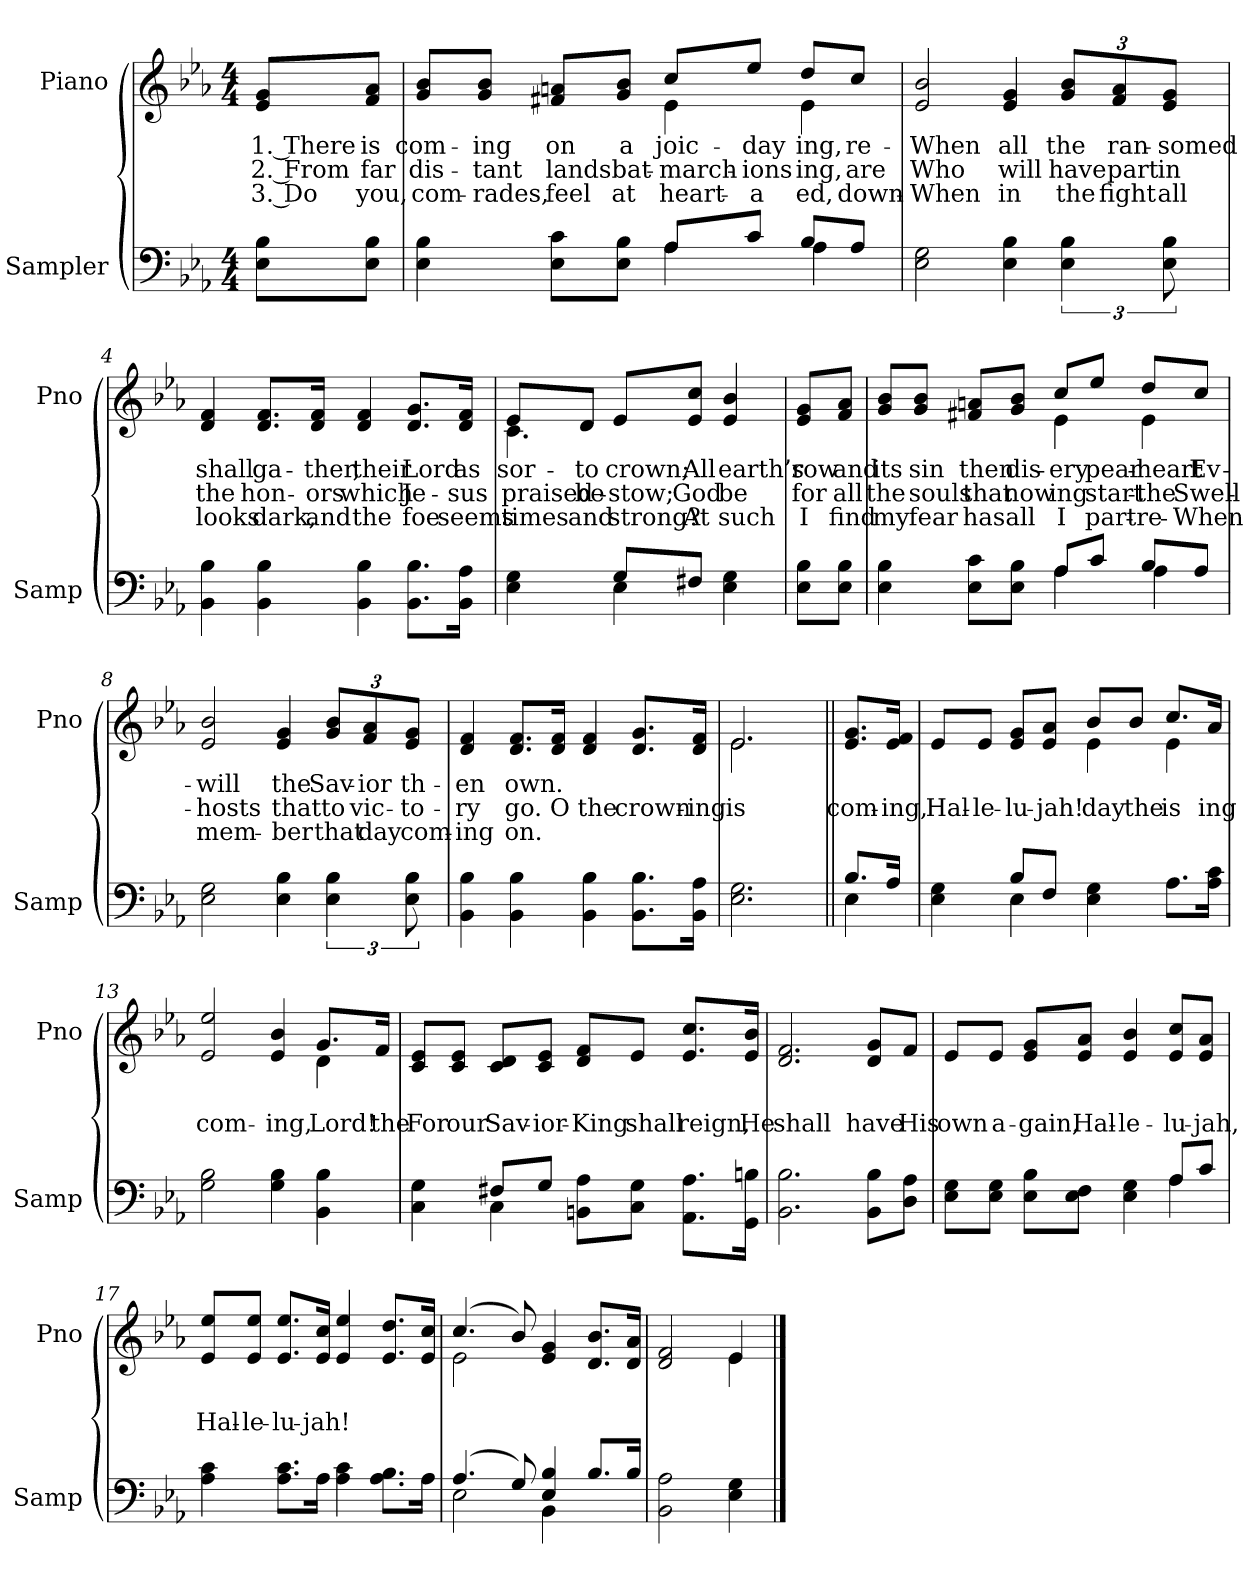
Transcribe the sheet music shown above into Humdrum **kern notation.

**kern	**kern	**text	**text	**text
*part2	*part1	*part1	*part1	*part1
*staff2	*staff1	*staff1	*staff1	*staff1
*I"Sampler	*I"Piano	*	*	*
*I'Samp	*I'Pno	*	*	*
*clefF4	*clefG2	*	*	*
*k[b-e-a-]	*k[b-e-a-]	*	*	*
*E-:	*E-:	*	*	*
*M4/4	*M4/4	*	*	*
=1	=1	=1	=1	=1
8E-\ 8B-\L	8e-/ 8g/L	1. There	2. From	3. Do
8E-\ 8B-\J	8f/ 8a-/J	is	far	you,
=2	=2	=2	=2	=2
*^	*^	*	*	*
4E- 4B-	2ryy	8g/ 8b-/L	2ryy	com-	dis-	com-
.	.	8g/ 8b-/J	.	-ing	-tant	-rades,
8E-\ 8c\L	.	8f#X/ 8an/L	.	on	lands	feel
8E-\ 8B-\J	.	8g/ 8b-/J	.	a	bat-	at
8A-/L	4A-	8cc/L	4e-	-joic-	march-	-heart-
8c/J	.	8ee-/J	.	day	-ions	a
8B-/L	4A-	8dd/L	4e-	-ing,	-ing,	-ed,
8A-/J	.	8cc/J	.	re-	are	down-
*v	*v	*	*	*	*	*
*	*v	*v	*	*	*
=3	=3	=3	=3	=3
2E- 2G	2e- 2b-	When	Who	When
4E- 4B-	4e- 4g	all	will	in
6E- 6B-	12g/ 12b-/L	the	have	the
.	12f/ 12a-/	ran-	part	fight
12E- 12B-	12e-/ 12g/J	-somed	in	all
=4	=4	=4	=4	=4
4BB- 4B-	4d 4f	shall	the	looks
4BB- 4B-	8.d/ 8.f/L	ga-	hon-	dark,
.	16d/ 16f/Jk	-ther,	-ors	and
4BB- 4B-	4d 4f	their	which	the
8.BB-\ 8.B-\L	8.d/ 8.g/L	Lord	Je-	foe
16BB-\ 16A-\Jk	16d/ 16f/Jk	as	-sus	seems
=5	=5	=5	=5	=5
*^	*^	*	*	*
4E- 4G	4ryy	8e-/L	4.c	sor-	praised	times
.	.	8d/J	.	to	be-	and
8G/L	4E-	8e-/L	.	crown;	-stow;	strong?
8F#X/J	.	8e-/ 8cc/J	4.ryy	All	God	At
4E- 4G	4ryy	4e- 4b-	.	earth’s	be	such
*v	*v	*	*	*	*	*
*	*v	*v	*	*	*
=6	=6	=6	=6	=6
8E-\ 8B-\L	8e-/ 8g/L	-row	for	I
8E-\ 8B-\J	8f/ 8a-/J	and	all	find
=7	=7	=7	=7	=7
*^	*^	*	*	*
4E- 4B-	2ryy	8g/ 8b-/L	2ryy	its	the	my
.	.	8g/ 8b-/J	.	sin	souls	fear
8E-\ 8c\L	.	8f#X/ 8an/L	.	then	that	has
8E-\ 8B-\J	.	8g/ 8b-/J	.	dis-	now	all
8A-/L	4A-	8cc/L	4e-	-ery	-ing	I
8c/J	.	8ee-/J	.	-pear-	start-	-part-
8B-/L	4A-	8dd/L	4e-	heart	the	re-
8A-/J	.	8cc/J	.	Ev-	Swell-	When
*v	*v	*	*	*	*	*
*	*v	*v	*	*	*
=8	=8	=8	=8	=8
2E- 2G	2e- 2b-	will	hosts	-mem-
4E- 4B-	4e- 4g	the	that	-ber
6E- 6B-	12g/ 12b-/L	Sav-	to	that
.	12f/ 12a-/	-ior	vic-	day
12E- 12B-	12e-/ 12g/J	th-	-to-	com-
=9	=9	=9	=9	=9
4BB- 4B-	4d 4f	-en	-ry	-ing
4BB- 4B-	8.d/ 8.f/L	own.	go.	on.
.	16d/ 16f/Jk	.	O	.
4BB- 4B-	4d 4f	.	the	.
8.BB-\ 8.B-\L	8.d/ 8.g/L	.	crown-	.
16BB-\ 16A-\Jk	16d/ 16f/Jk	.	-ing	.
=10	=10	=10	=10	=10
*	*^	*	*	*
2.E- 2.G	2.e-/	2.e-	.	is	.
=11||	=11||	=11||	=11||	=11||	=11||
*^	*	*	*	*	*
!	!	!LO:TX:t=Refrain	!	!	!	!
*	*	*v	*v	*	*	*
8.B-/L	4E-	8.e-/ 8.g/L	.	com-	.
16A-/Jk	.	16e-/ 16f/Jk	.	-ing,	.
=12	=12	=12	=12	=12	=12
*	*	*^	*	*	*
4E- 4G	4ryy	8e-/L	2ryy	.	Hal-	.
.	.	8e-/J	.	.	-le-	.
8B-/L	4E-	8e-/ 8g/L	.	.	-lu-	.
8F/J	.	8e-/ 8a-/J	.	.	-jah!	.
4E- 4G	2ryy	8b-/L	4e-	.	day	.
.	.	8b-/J	.	.	the	.
8.A-\L	.	8.cc/L	4e-	.	is	.
16A-\ 16c\Jk	.	16a-/Jk	.	.	-ing	.
*v	*v	*	*	*	*	*
=13	=13	=13	=13	=13	=13
2G 2B-	2e- 2ee-	2.ryy	.	com-	.
4G 4B-	4e- 4b-	.	.	-ing,	.
4BB- 4B-	8.g/L	4d	.	Lord!	.
.	16f/Jk	.	.	the	.
*	*v	*v	*	*	*
=14	=14	=14	=14	=14
*^	*	*	*	*
4C 4G	4ryy	8c/ 8e-/L	.	For	.
.	.	8c/ 8e-/J	.	our	.
8F#X/L	4C	8c/ 8d/L	.	Sav-	.
8G/J	.	8c/ 8e-/J	.	-ior-	.
8BBn\ 8A-\L	2ryy	8d/ 8f/L	.	-King	.
8C\ 8G\J	.	8e-/J	.	shall	.
8.AA-\ 8.A-\L	.	8.e-/ 8.cc/L	.	reign,	.
16GG\ 16Bn\Jk	.	16e-/ 16b-/Jk	.	He	.
*v	*v	*	*	*	*
=15	=15	=15	=15	=15
2.BB- 2.B-	2.d 2.f	.	shall	.
8BB-\ 8B-\L	8d/ 8g/L	.	have	.
8D\ 8A-\J	8f/J	.	His	.
=16	=16	=16	=16	=16
*^	*	*	*	*
8E-\ 8G\L	2.ryy	8e-/L	.	own	.
8E-\ 8G\J	.	8e-/J	.	a-	.
8E-\ 8B-\L	.	8e-/ 8g/L	.	-gain,	.
8E-\ 8F\J	.	8e-/ 8a-/J	.	Hal-	.
4E- 4G	.	4e- 4b-	.	-le-	.
8A-/L	4A-	8e-/ 8cc/L	.	-lu-	.
8c/J	.	8e-/ 8a-/J	.	-jah,	.
*v	*v	*	*	*	*
=17	=17	=17	=17	=17
4A- 4c	8e-/ 8ee-/L	.	Hal-	.
.	8e-/ 8ee-/J	.	-le-	.
8.A-\ 8.c\L	8.e-/ 8.ee-/L	.	-lu-	.
16A-\Jk	16e-/ 16cc/Jk	.	-jah!	.
4A- 4c	4e- 4ee-	.	.	.
8.A-\ 8.B-\L	8.e-/ 8.dd/L	.	.	.
16A-\Jk	16e-/ 16cc/Jk	.	.	.
=18	=18	=18	=18	=18
*^	*^	*	*	*
(4.A-/	2E-	(4.cc/	2e-	.	.	.
8G/)	.	8b-/)	.	.	.	.
4E- 4B-	4BB-	4e- 4g	2ryy	.	.	.
8.B-/L	4ryy	8.d/ 8.b-/L	.	.	.	.
16B-/Jk	.	16d/ 16a-/Jk	.	.	.	.
*v	*v	*	*	*	*	*
=19	=19	=19	=19	=19	=19
2BB- 2A-	2d 2f	2ryy	.	.	.
4E- 4G	4e-/	4e-	.	.	.
*	*v	*v	*	*	*
==	==	==	==	==
*-	*-	*-	*-	*-
